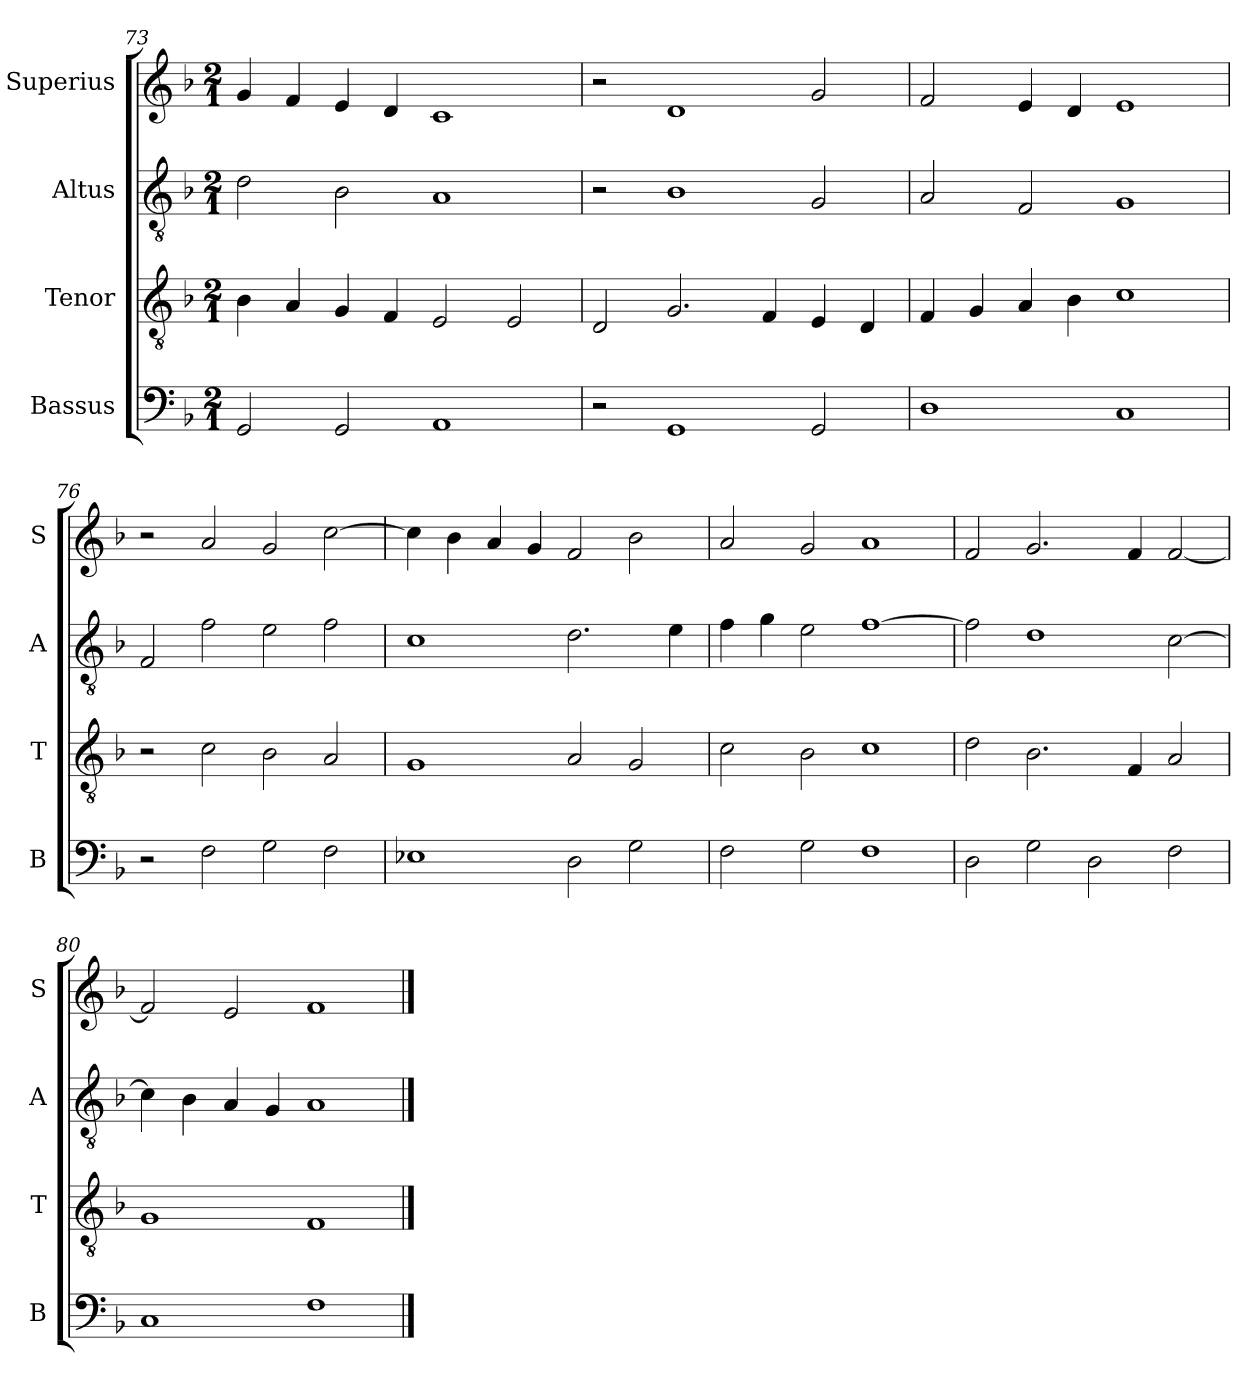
**kern	**kern	**kern	**kern
*part4	*part3	*part2	*part1
*staff4	*staff3	*staff2	*staff1
*I"Bassus	*I"Tenor	*I"Altus	*I"Superius
*I'B	*I'T	*I'A	*I'S
*clefF4	*clefGv2	*clefGv2	*clefG2
*k[b-]	*k[b-]	*k[b-]	*k[b-]
*M2/1	*M2/1	*M2/1	*M2/1
=73	=73	=73	=73
2GG/	4B-\	2d\	4g/
.	4A/	.	4f/
2GG/	4G/	2B-\	4e/
.	4F/	.	4d/
1AA	2E/	1A	1c
.	2E/	.	.
=74	=74	=74	=74
2r	2D/	2r	2r
1GG	2.G/	1B-	1d
.	4F/	.	.
2GG/	4E/	2G/	2g/
.	4D/	.	.
=75	=75	=75	=75
1D	4F/	2A/	2f/
.	4G/	.	.
.	4A/	2F/	4e/
.	4B-\	.	4d/
1C	1c	1G	1e
=76	=76	=76	=76
2r	2r	2F/	2r
2F\	2c\	2f\	2a/
2G\	2B-\	2e\	2g/
2F\	2A/	2f\	[2cc\
=77	=77	=77	=77
1E-X	1G	1c	4cc\]
.	.	.	4b-\
.	.	.	4a/
.	.	.	4g/
2D\	2A/	2.d\	2f/
2G\	2G/	.	2b-\
.	.	4e\	.
=78	=78	=78	=78
2F\	2c\	4f\	2a/
.	.	4g\	.
2G\	2B-\	2e\	2g/
1F	1c	[1f	1a
=79	=79	=79	=79
2D\	2d\	2f\]	2f/
2G\	2.B-\	1d	2.g/
2D\	.	.	.
.	4F/	.	4f/
2F\	2A/	[2c\	[2f/
=80	=80	=80	=80
1C	1G	4c\]	2f/]
.	.	4B-\	.
.	.	4A/	2e/
.	.	4G/	.
1F	1F	1A	1f
==	==	==	==
*-	*-	*-	*-
